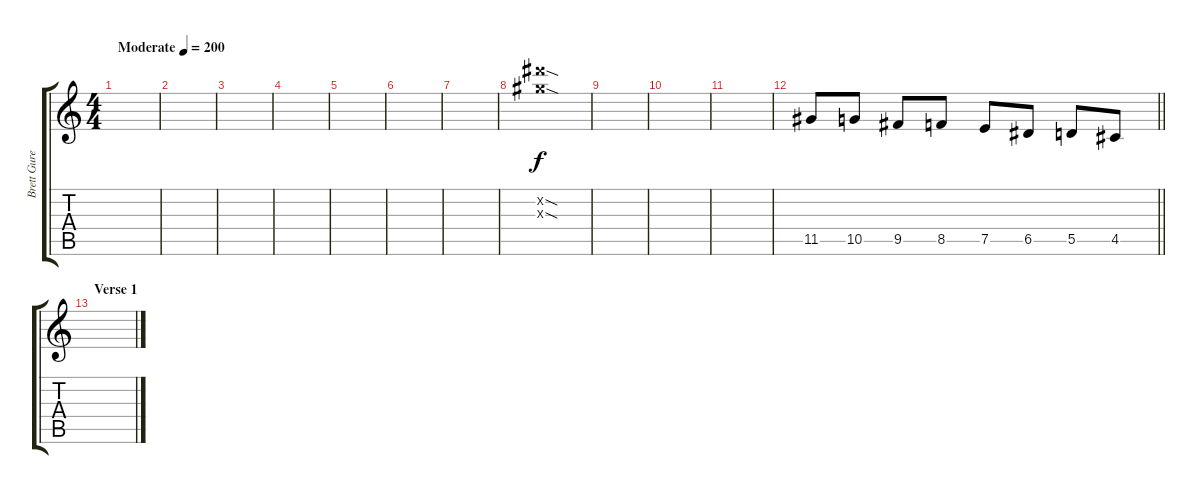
\track ("Brett Gurewitz" "Brett Gure") {instrument overdrivenguitar}
\staff {score tabs}
\tuning (E4 B3 G3 D3 A2 E2) {hide}
\ts (4 4)
\tempo (200 "Moderate")
\clef g2
\ks c
|
|
|
|
|
|
|
(16.2{sod x} 13.3{sod x}).1 |
|
|
|
\barLineRight lightlight
11.5.8{balance 3} 10.5.8{balance 4} 9.5.8{balance 5} 8.5.8{balance 7} 7.5.8{balance 9} 6.5.8{balance 11} 5.5.8{balance 12} 4.5.8{balance 13} |
\section ("" "Verse 1")
